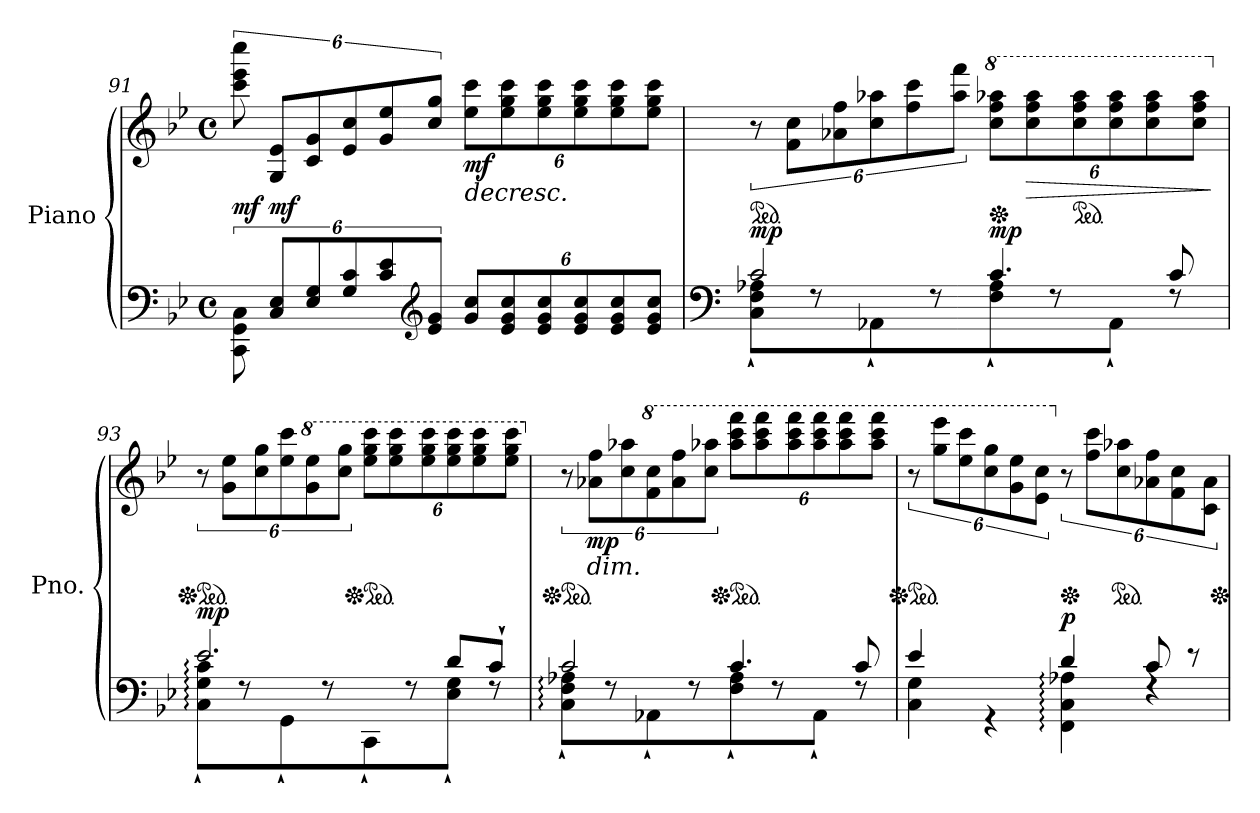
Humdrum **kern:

**kern	**kern	**dynam
*part1	*part1	*part1
*staff2	*staff1	*staff1/2
*I"Piano	*	*
*I'Pno.	*	*
!!LO:PB:g=z
*clefF4	*clefG2	*
*k[b-e-]	*k[b-e-]	*
*M4/4	*M4/4	*
*met(c)	*met(c)	*
*MM100	*MM100	*
=91	=91	=91
!	!	!LO:DY:a=2
12CC\ 12GG\ 12C\	12ccc\ 12eee-\ 12cccc\	mf
!	!	!LO:DY:a=2
12C/ 12E-/L	12G/ 12e-/L	mf
12E-/ 12G/	12c/ 12g/	.
*Xbrackettup	*Xbrackettup	*
*	*MM95	*
12G/ 12c/	12e-/ 12cc/	.
12c/ 12e-/	12g/ 12ee-/	.
*clefG2	*	*
12e-/ 12g/J	12cc/ 12gg/J	.
*	*MM90	*
!	!	!LO:HP:b
!	!	!LO:DY:n=1:b
12g/ 12cc/L	12ee-\ 12ccc\L	> mf
12e-/ 12g/ 12cc/	12ee-\ 12gg\ 12ccc\	.
12e-/ 12g/ 12cc/	12ee-\ 12gg\ 12ccc\	.
*	*MM85	*
12e-/ 12g/ 12cc/	12ee-\ 12gg\ 12ccc\	.
12e-/ 12g/ 12cc/	12ee-\ 12gg\ 12ccc\	.
12e-/ 12g/ 12cc/J	12ee-\ 12gg\ 12ccc\J	.
=92	=92	=92
*clefF4	*	*
*^	*	*
*	*	*ped	*
*	*	*brackettup	*
*v	*v	*	*
*	*MM100	*
*^	*	*
!	!	!	!LO:DY:a=2
2c/	8C\` 8F\` 8A-X\`L	12r	mp
.	.	12f\ 12cc\L	.
.	8rF	.	.
.	.	12a-X\ 12ff\	.
*	*	*Xbrackettup	*
.	8AA-X`\	12cc\ 12aa-X\	.
.	.	12ff\ 12ccc\	.
.	8rF	.	.
.	.	12aa-\ 12fff\J	.
*	*	*Xped	*
*	*	*8va	*
*	*	*MM90	*
!	!	!	!LO:DY:a=2
4.c/	8F\` 8A-\`	12ccc\ 12fff\ 12aaa-X\L	mp
*	*	*MM95	*
!	!	!	!LO:HP:b
.	.	12ccc\ 12fff\ 12aaa-\	>
.	8rF	.	.
*	*	*ped	*
.	.	12ccc\ 12fff\ 12aaa-\	.
.	8AA-`\J	12ccc\ 12fff\ 12aaa-\	.
.	.	12ccc\ 12fff\ 12aaa-\	.
8c/	8rF	.	.
.	.	12ccc\ 12fff\ 12aaa-\J	.
*v	*v	*	*
.	.	]
=93	=93	=93
*^	*	*
*	*	*X8va	*
*	*	*Xped	*
*	*	*ped	*
*	*	*brackettup	*
*v	*v	*	*
*	*MM100	*
*^	*	*
!	!	!	!LO:DY:a=2
2.e-/	8C\:` 8G\:` 8c\:`L	12r	mp
.	.	12g\ 12ee-\L	.
.	8rF	.	.
.	.	12cc\ 12gg\	.
*	*	*Xbrackettup	*
.	8GG`\	12ee-\ 12ccc\	.
*	*	*8va	*
.	.	12gg\ 12eee-\	.
.	8rF	.	.
.	.	12ccc\ 12ggg\J	.
*	*	*Xped	*
*	*	*ped	*
*	*	*MM90	*
.	8CC`\	12eee-\ 12ggg\ 12cccc\L	.
*	*	*MM95	*
.	.	12eee-\ 12ggg\ 12cccc\	.
.	8rF	.	.
.	.	12eee-\ 12ggg\ 12cccc\	.
8d/L	8E-\` 8G\`J	12eee-\ 12ggg\ 12cccc\	.
.	.	12eee-\ 12ggg\ 12cccc\	.
8c`/J	8rF	.	.
.	.	12eee-\ 12ggg\ 12cccc\J	.
!!LO:LB:g=z
=94	=94	=94	=94
*	*	*X8va	*
*	*	*Xped	*
*	*	*ped	*
*	*	*brackettup	*
2c/	8C\:` 8F\:` 8A-X\:`L	12r	.
!	!	!LO:TX:b:i:t=dim.	!
!	!	!	!LO:DY:b
.	.	12a-X\ 12ff\L	mp
.	8rF	.	.
.	.	12cc\ 12aa-X\	.
*	*	*8va	*
*	*	*Xbrackettup	*
.	8AA-X`\	12ff\ 12ccc\	.
.	.	12aa-\ 12fff\	.
.	8rF	.	.
.	.	12ccc\ 12aaa-X\J	.
*	*	*Xped	*
*	*	*ped	*
4.c/	8F\` 8A-\`	12aaa-\ 12cccc\ 12ffff\L	.
.	.	12aaa-\ 12cccc\ 12ffff\	.
.	8rF	.	.
.	.	12aaa-\ 12cccc\ 12ffff\	.
.	8AA-`\J	12aaa-\ 12cccc\ 12ffff\	.
.	.	12aaa-\ 12cccc\ 12ffff\	.
8c/	8rF	.	.
.	.	12aaa-\ 12cccc\ 12ffff\J	.
=95	=95	=95	=95
*	*	*Xped	*
*	*	*ped	*
*	*	*brackettup	*
4e-/	4C\ 4G\	12r	.
.	.	12ggg\ 12eeee-\L	.
.	.	12eee-\ 12cccc\	.
*	*	*Xbrackettup	*
4rGG	4ryy	12ccc\ 12ggg\	.
.	.	12gg\ 12eee-\	.
.	.	12ee-\ 12ccc\J	.
*	*	*X8va	*
*	*	*Xped	*
*	*	*brackettup	*
!	!	!	!LO:DY:a=2
4d/	4FF\: 4C\: 4A-X\:	12r	p
.	.	12ff\ 12ccc\L	.
*	*	*ped	*
.	.	12cc\ 12aa-X\	.
*	*	*Xbrackettup	*
8c/	4rF	12a-X\ 12ff\	.
.	.	12f\ 12cc\	.
8r	.	.	.
.	.	12c\ 12a-\J	.
*v	*v	*	*
.	.	]
*	*Xped	*
=	=	=
*-	*-	*-
